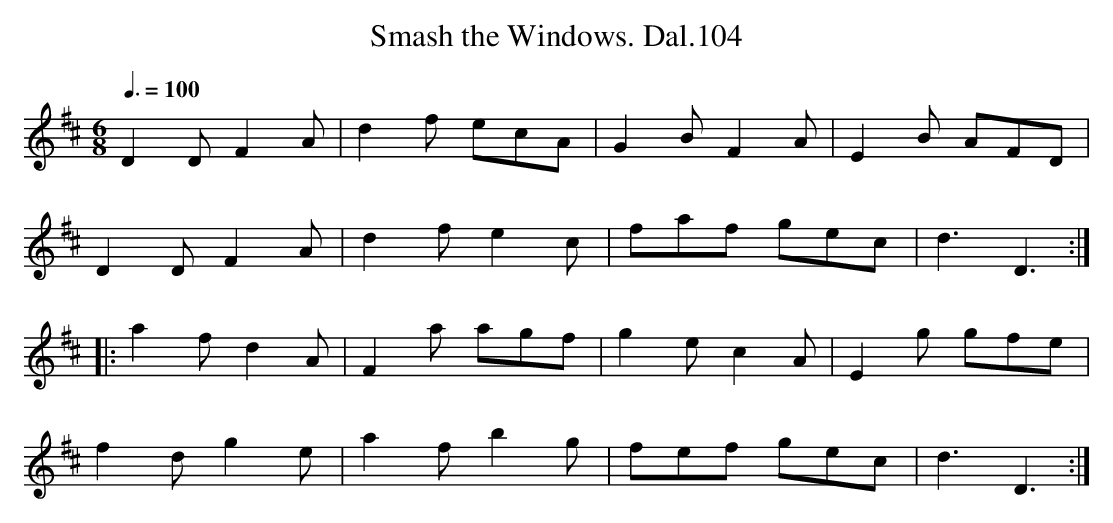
X:1
T:Smash the Windows. Dal.104
M:6/8
L:1/8
Q:3/8=100
K:D
D2DF2A | d2 f ecA | G2BF2A | E2 B AFD |
D2DF2A | d2fe2c | faf gec | d3D3 :|
|:a2fd2A | F2 a agf | g2ec2A | E2g gfe |
f2dg2e | a2fb2g | fef gec | d3 D3 :|
